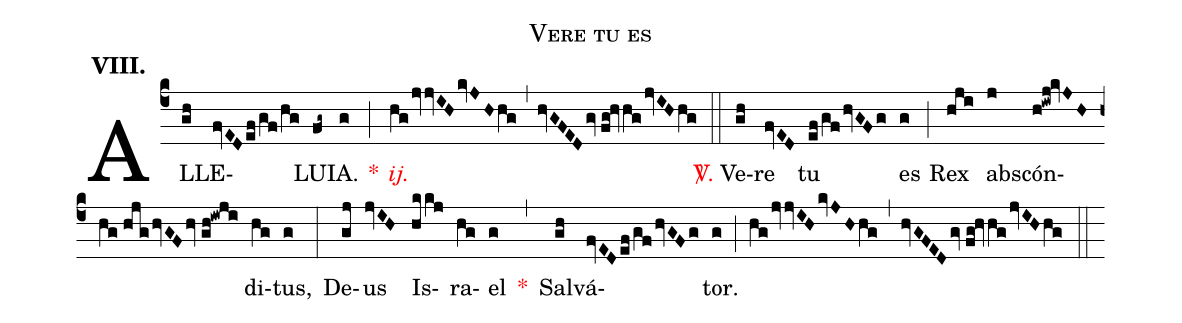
name:Vere tu es;
mode:VIII.;
office-part:Alleluia;
%%
(c4) AL(gh)LE(fvEDef/gf/hg)LU(fg~)IA.(g) <v>\red{*}</v>(;) <v>\redit{ij.}</v>(hgjvvIHkvJHhg,hvGFEDgv//fg!hvhgjvIHhg) (::) <v>\red{\Vbar.}</v> Ve(gh)re(fvED) tu(ef/gfhvGFg) es(g) (;) Rex(hji) ab(j)scón(h!iwj!kvJHhg//hjg/hvGFhv//gh!iwji)di(hg)tus,(g) (:) De(gj)us(jvIH) Is(hkkj)ra(hg)el(g) <v>\red{*}</v>(,) Sal(gh)vá(fvEDef/gfhvGFg)tor.(g) (;) (hgjvvIHkvJHhg) (,) (hvGFEDgv//fg!hvhgjvIHhg) (::)
